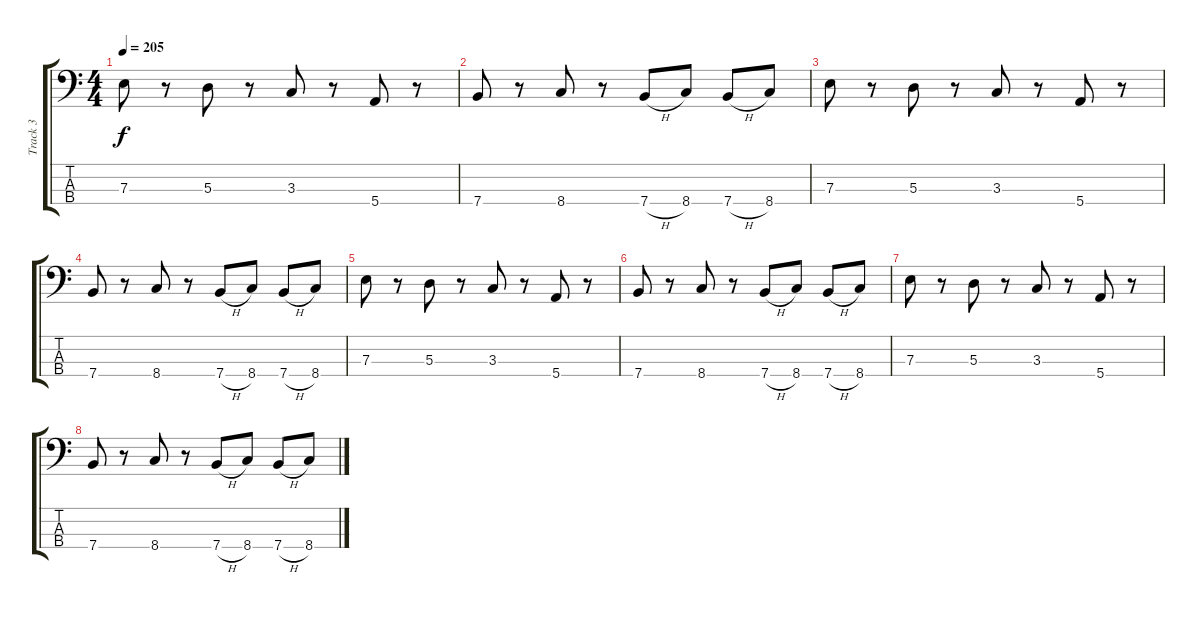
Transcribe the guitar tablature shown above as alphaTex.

\track ("Track 3" "Track 3") {instrument electricbassfinger}
\staff {score tabs}
\tuning (G2 D2 A1 E1) {hide}
\ts (4 4)
\tempo 205
\clef f4
\ks c
7.3.8{dy f} r.8 5.3.8 r.8 3.3.8 r.8 5.4.8 r.8 |
7.4.8 r.8 8.4.8 r.8 7.4{h}.8 8.4.8 7.4{h}.8 8.4.8 |
7.3.8 r.8 5.3.8 r.8 3.3.8 r.8 5.4.8 r.8 |
7.4.8 r.8 8.4.8 r.8 7.4{h}.8 8.4.8 7.4{h}.8 8.4.8 |
7.3.8 r.8 5.3.8 r.8 3.3.8 r.8 5.4.8 r.8 |
7.4.8 r.8 8.4.8 r.8 7.4{h}.8 8.4.8 7.4{h}.8 8.4.8 |
7.3.8 r.8 5.3.8 r.8 3.3.8 r.8 5.4.8 r.8 |
7.4.8 r.8 8.4.8 r.8 7.4{h}.8 8.4.8 7.4{h}.8 8.4.8
